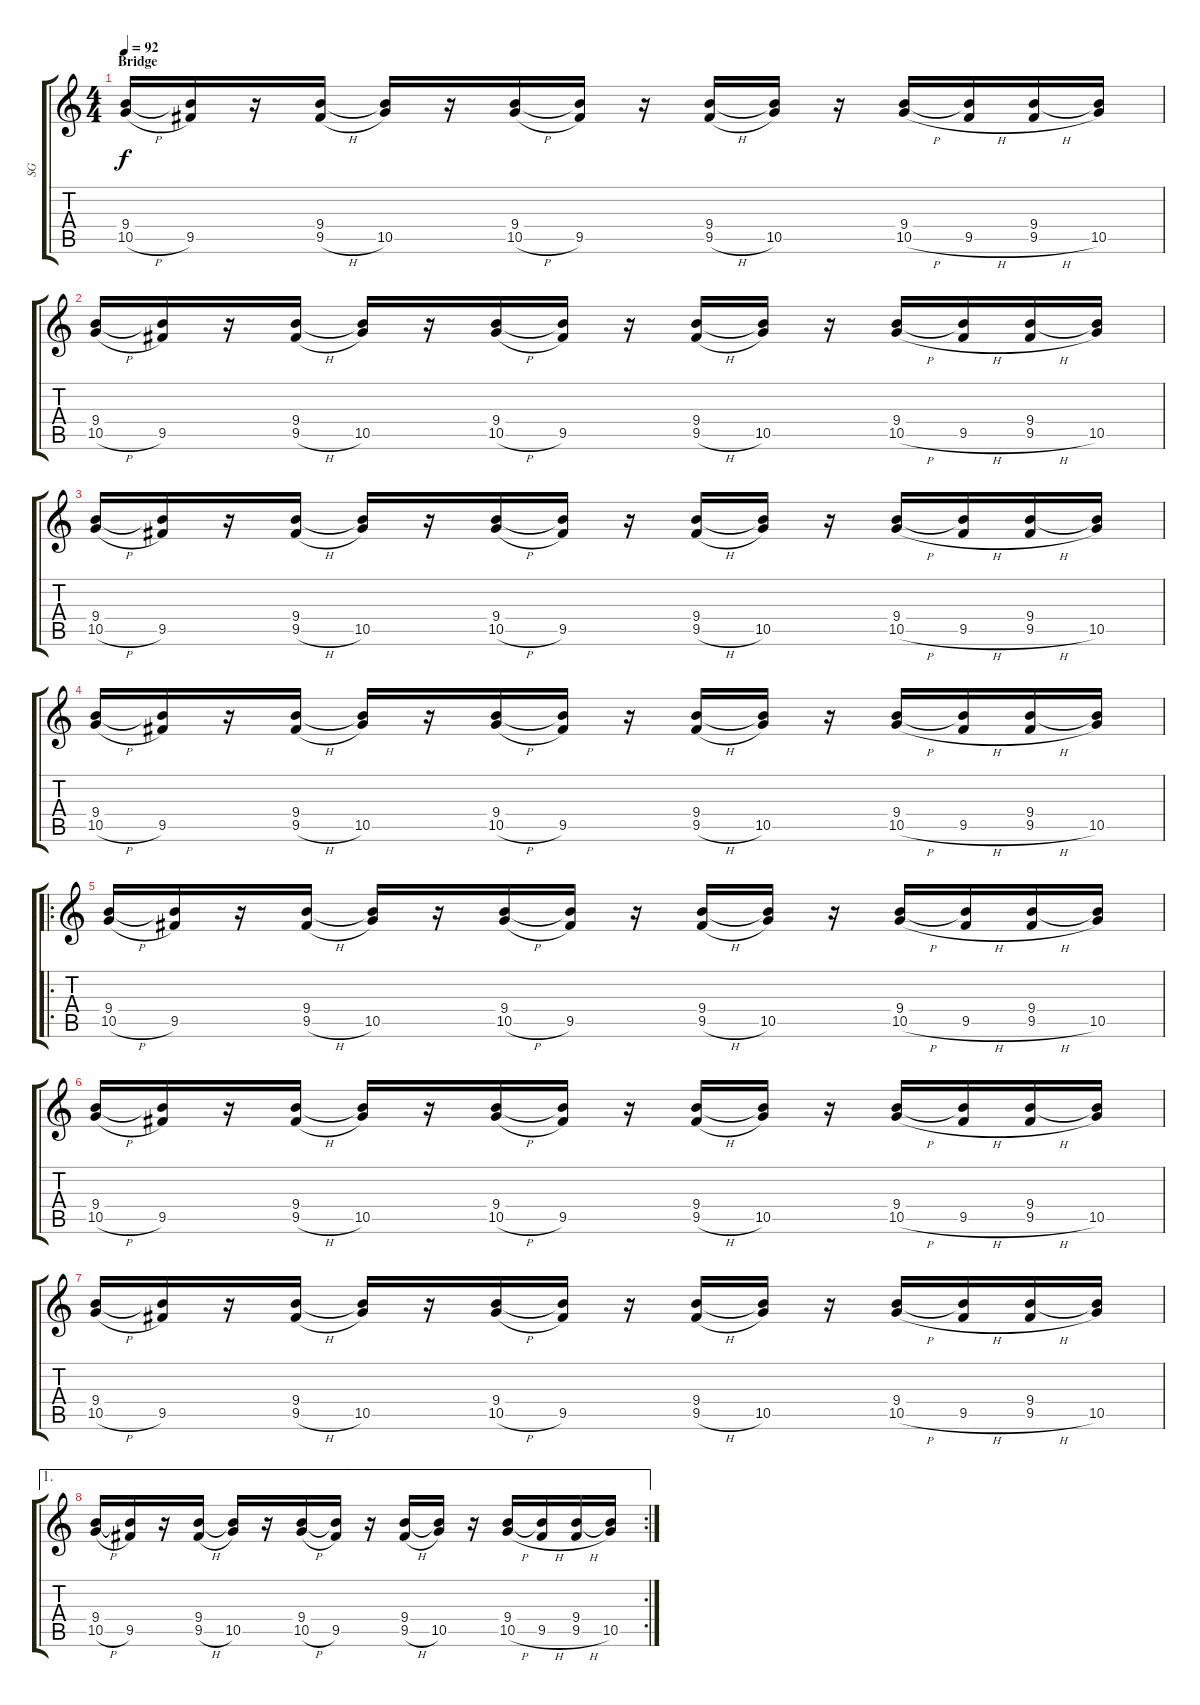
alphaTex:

\track ("SG" "SG") {instrument overdrivenguitar}
\staff {score tabs}
\tuning (E4 A3 G3 D3 A2 D2) {hide}
\ts (4 4)
\section ("" "Bridge")
\tempo 92
\clef g2
\ks c
(9.4 10.5{h}).16{dy f volume 10} (9.4{t} 9.5).16 r.16 (9.4 9.5{h}).16 (9.4{t} 10.5).16 r.16 (9.4 10.5{h}).16 (9.4{t} 9.5).16 r.16 (9.4 9.5{h}).16 (9.4{t} 10.5).16 r.16 (9.4 10.5{h}).16 (9.4{t} 9.5{h}).16 (9.4 9.5{h}).16 (9.4{t} 10.5).16 |
(9.4 10.5{h}).16 (9.4{t} 9.5).16 r.16 (9.4 9.5{h}).16 (9.4{t} 10.5).16 r.16 (9.4 10.5{h}).16 (9.4{t} 9.5).16 r.16 (9.4 9.5{h}).16 (9.4{t} 10.5).16 r.16 (9.4 10.5{h}).16 (9.4{t} 9.5{h}).16 (9.4 9.5{h}).16 (9.4{t} 10.5).16 |
(9.4 10.5{h}).16 (9.4{t} 9.5).16 r.16 (9.4 9.5{h}).16 (9.4{t} 10.5).16 r.16 (9.4 10.5{h}).16 (9.4{t} 9.5).16 r.16 (9.4 9.5{h}).16 (9.4{t} 10.5).16 r.16 (9.4 10.5{h}).16 (9.4{t} 9.5{h}).16 (9.4 9.5{h}).16 (9.4{t} 10.5).16 |
(9.4 10.5{h}).16 (9.4{t} 9.5).16 r.16 (9.4 9.5{h}).16 (9.4{t} 10.5).16 r.16 (9.4 10.5{h}).16 (9.4{t} 9.5).16 r.16 (9.4 9.5{h}).16 (9.4{t} 10.5).16 r.16 (9.4 10.5{h}).16 (9.4{t} 9.5{h}).16 (9.4 9.5{h}).16 (9.4{t} 10.5).16 |
\ro
(9.4 10.5{h}).16{instrument electricguitarjazz} (9.4{t} 9.5).16 r.16 (9.4 9.5{h}).16 (9.4{t} 10.5).16 r.16 (9.4 10.5{h}).16 (9.4{t} 9.5).16 r.16 (9.4 9.5{h}).16 (9.4{t} 10.5).16 r.16 (9.4 10.5{h}).16 (9.4{t} 9.5{h}).16 (9.4 9.5{h}).16 (9.4{t} 10.5).16 |
(9.4 10.5{h}).16 (9.4{t} 9.5).16 r.16 (9.4 9.5{h}).16 (9.4{t} 10.5).16 r.16 (9.4 10.5{h}).16 (9.4{t} 9.5).16 r.16 (9.4 9.5{h}).16 (9.4{t} 10.5).16 r.16 (9.4 10.5{h}).16 (9.4{t} 9.5{h}).16 (9.4 9.5{h}).16 (9.4{t} 10.5).16 |
(9.4 10.5{h}).16 (9.4{t} 9.5).16 r.16 (9.4 9.5{h}).16 (9.4{t} 10.5).16 r.16 (9.4 10.5{h}).16 (9.4{t} 9.5).16 r.16 (9.4 9.5{h}).16 (9.4{t} 10.5).16 r.16 (9.4 10.5{h}).16 (9.4{t} 9.5{h}).16 (9.4 9.5{h}).16 (9.4{t} 10.5).16 |
\ae 1
\rc 2
(9.4 10.5{h}).16 (9.4{t} 9.5).16 r.16 (9.4 9.5{h}).16 (9.4{t} 10.5).16 r.16 (9.4 10.5{h}).16 (9.4{t} 9.5).16 r.16 (9.4 9.5{h}).16 (9.4{t} 10.5).16 r.16 (9.4 10.5{h}).16 (9.4{t} 9.5{h}).16 (9.4 9.5{h}).16 (9.4{t} 10.5).16
